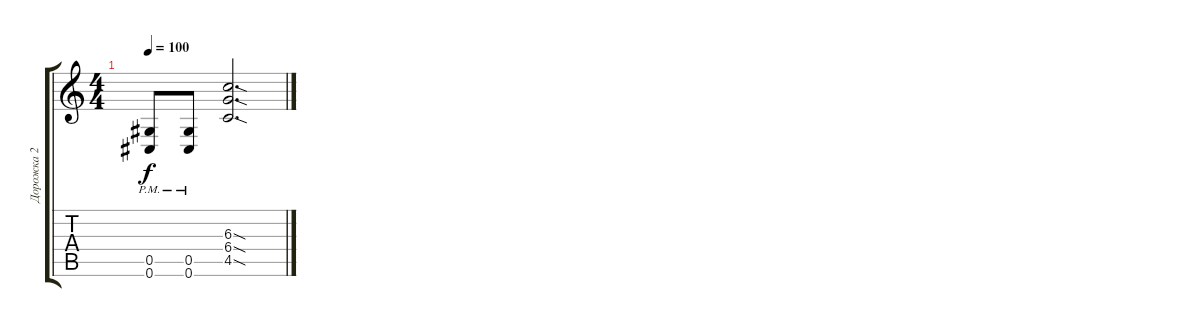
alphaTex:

\track ("Дорожка 2" "Дорожка 2") {instrument distortionguitar}
\staff {score tabs}
\tuning (Eb4 Bb3 Gb3 Db3 Ab2 Db2) {hide}
\ts (4 4)
\tempo 100
\clef g2
\ks c
(0.5{pm} 0.6{pm}).8{dy f} (0.5{pm} 0.6{pm}).8 (6.3{sod} 6.4{sod} 4.5{sod}).2{d}
